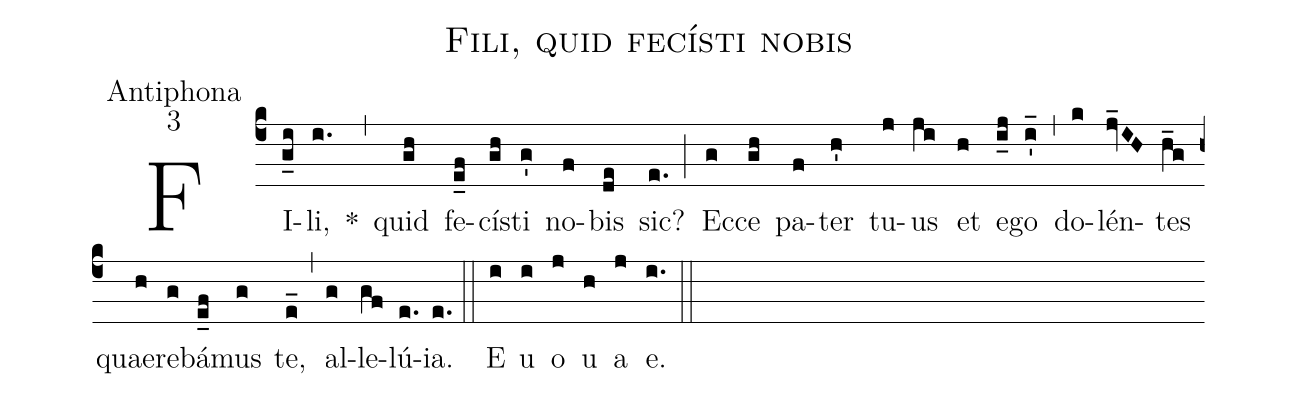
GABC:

name:Fili, quid fecísti nobis;
office-part:Antiphona;
mode:3;
%%
(c4) FI(g_i)li,(i.) *(,) quid(gh) fe(e_f)cí(gh)sti(g') no(f)bis(de) sic?(e.) (;) Ec(g)ce(gh) pa(f)ter(h') tu(j)us(ji) et(h) e(i_j)go(i'_) (,) do(k)lén(jv_IH)tes(h_g) quae(h)re(g)bá(e_f)mus(g) te,(e_) (,) al(g)le(gf)lú(e.)ia.(e.) (::) E(i) u(i) o(j) u(h) a(j) e.(i.) (::)
